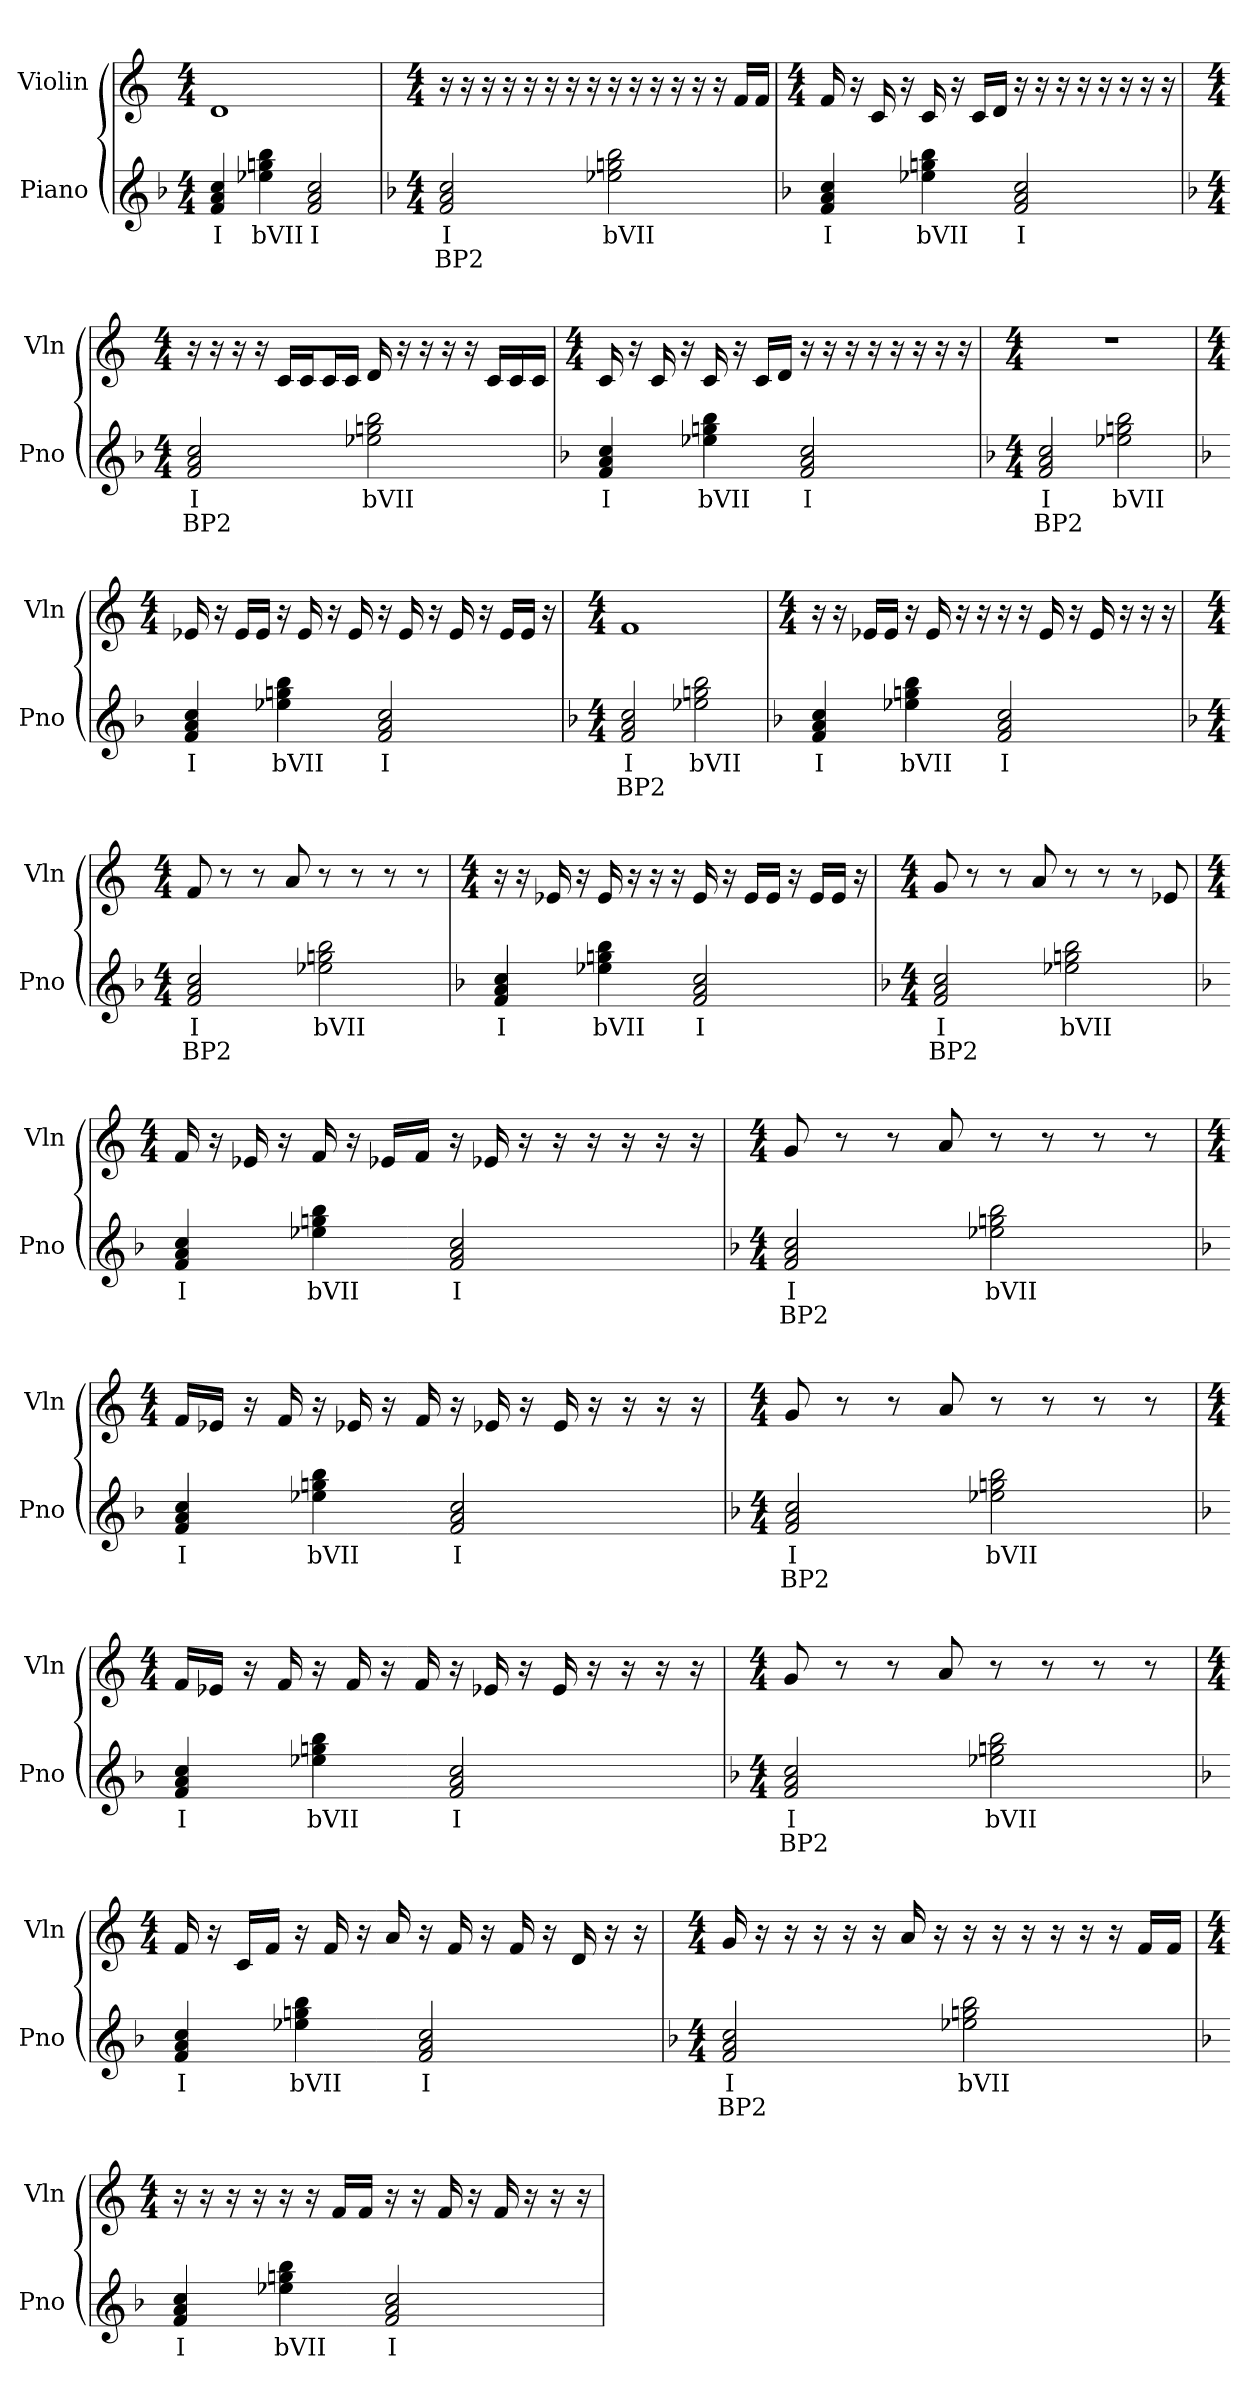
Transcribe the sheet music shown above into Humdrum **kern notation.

**kern	**text	**text	**kern
*part2	*part2	*part2	*part1
*staff2	*staff2	*staff2	*staff1
*I"Piano	*	*	*I"Violin
*I'Pno	*	*	*I'Vln
*k[b-]	*	*	*
*F:	*	*	*
*M4/4	*	*	*M4/4
=	=	=	=
4f 4a 4cc	I	.	1d
4ee-X 4ggn 4bb-	bVII	.	.
2f 2a 2cc	I	.	.
=	=	=	=
*k[b-]	*	*	*
*F:	*	*	*
*M4/4	*	*	*M4/4
2f 2a 2cc	I	BP2	16r
.	.	.	16r
.	.	.	16r
.	.	.	16r
.	.	.	16r
.	.	.	16r
.	.	.	16r
.	.	.	16r
2ee-X 2ggn 2bb-	bVII	.	16r
.	.	.	16r
.	.	.	16r
.	.	.	16r
.	.	.	16r
.	.	.	16r
.	.	.	16fLL
.	.	.	16fJJ
=	=	=	=
*k[b-]	*	*	*
*F:	*	*	*
*	*	*	*M4/4
4f 4a 4cc	I	.	16f
.	.	.	16r
.	.	.	16c
.	.	.	16r
4ee-X 4ggn 4bb-	bVII	.	16c
.	.	.	16r
.	.	.	16cLL
.	.	.	16dJJ
2f 2a 2cc	I	.	16r
.	.	.	16r
.	.	.	16r
.	.	.	16r
.	.	.	16r
.	.	.	16r
.	.	.	16r
.	.	.	16r
=	=	=	=
*k[b-]	*	*	*
*F:	*	*	*
*M4/4	*	*	*M4/4
2f 2a 2cc	I	BP2	16r
.	.	.	16r
.	.	.	16r
.	.	.	16r
.	.	.	16cLL
.	.	.	16cJ
.	.	.	16cL
.	.	.	16cJJ
2ee-X 2ggn 2bb-	bVII	.	16d
.	.	.	16r
.	.	.	16r
.	.	.	16r
.	.	.	16r
.	.	.	16cLL
.	.	.	16c
.	.	.	16cJJ
=	=	=	=
*k[b-]	*	*	*
*F:	*	*	*
*	*	*	*M4/4
4f 4a 4cc	I	.	16c
.	.	.	16r
.	.	.	16c
.	.	.	16r
4ee-X 4ggn 4bb-	bVII	.	16c
.	.	.	16r
.	.	.	16cLL
.	.	.	16dJJ
2f 2a 2cc	I	.	16r
.	.	.	16r
.	.	.	16r
.	.	.	16r
.	.	.	16r
.	.	.	16r
.	.	.	16r
.	.	.	16r
=	=	=	=
*k[b-]	*	*	*
*F:	*	*	*
*M4/4	*	*	*M4/4
2f 2a 2cc	I	BP2	1r
2ee-X 2ggn 2bb-	bVII	.	.
=	=	=	=
*k[b-]	*	*	*
*F:	*	*	*
*	*	*	*M4/4
4f 4a 4cc	I	.	16e-X
.	.	.	16r
.	.	.	16e-LL
.	.	.	16e-JJ
4ee-X 4ggn 4bb-	bVII	.	16r
.	.	.	16e-
.	.	.	16r
.	.	.	16e-
2f 2a 2cc	I	.	16r
.	.	.	16e-
.	.	.	16r
.	.	.	16e-
.	.	.	16r
.	.	.	16e-LL
.	.	.	16e-JJ
.	.	.	16r
=	=	=	=
*k[b-]	*	*	*
*F:	*	*	*
*M4/4	*	*	*M4/4
2f 2a 2cc	I	BP2	1f
2ee-X 2ggn 2bb-	bVII	.	.
=	=	=	=
*k[b-]	*	*	*
*F:	*	*	*
*	*	*	*M4/4
4f 4a 4cc	I	.	16r
.	.	.	16r
.	.	.	16e-XLL
.	.	.	16e-JJ
4ee-X 4ggn 4bb-	bVII	.	16r
.	.	.	16e-
.	.	.	16r
.	.	.	16r
2f 2a 2cc	I	.	16r
.	.	.	16r
.	.	.	16e-
.	.	.	16r
.	.	.	16e-
.	.	.	16r
.	.	.	16r
.	.	.	16r
=	=	=	=
*k[b-]	*	*	*
*F:	*	*	*
*M4/4	*	*	*M4/4
2f 2a 2cc	I	BP2	8f
.	.	.	8r
.	.	.	8r
.	.	.	8a
2ee-X 2ggn 2bb-	bVII	.	8r
.	.	.	8r
.	.	.	8r
.	.	.	8r
=	=	=	=
*k[b-]	*	*	*
*F:	*	*	*
*	*	*	*M4/4
4f 4a 4cc	I	.	16r
.	.	.	16r
.	.	.	16e-X
.	.	.	16r
4ee-X 4ggn 4bb-	bVII	.	16e-
.	.	.	16r
.	.	.	16r
.	.	.	16r
2f 2a 2cc	I	.	16e-
.	.	.	16r
.	.	.	16e-LL
.	.	.	16e-JJ
.	.	.	16r
.	.	.	16e-LL
.	.	.	16e-JJ
.	.	.	16r
=	=	=	=
*k[b-]	*	*	*
*F:	*	*	*
*M4/4	*	*	*M4/4
2f 2a 2cc	I	BP2	8g
.	.	.	8r
.	.	.	8r
.	.	.	8a
2ee-X 2ggn 2bb-	bVII	.	8r
.	.	.	8r
.	.	.	8r
.	.	.	8e-X
=	=	=	=
*k[b-]	*	*	*
*F:	*	*	*
*	*	*	*M4/4
4f 4a 4cc	I	.	16f
.	.	.	16r
.	.	.	16e-X
.	.	.	16r
4ee-X 4ggn 4bb-	bVII	.	16f
.	.	.	16r
.	.	.	16e-XLL
.	.	.	16fJJ
2f 2a 2cc	I	.	16r
.	.	.	16e-X
.	.	.	16r
.	.	.	16r
.	.	.	16r
.	.	.	16r
.	.	.	16r
.	.	.	16r
=	=	=	=
*k[b-]	*	*	*
*F:	*	*	*
*M4/4	*	*	*M4/4
2f 2a 2cc	I	BP2	8g
.	.	.	8r
.	.	.	8r
.	.	.	8a
2ee-X 2ggn 2bb-	bVII	.	8r
.	.	.	8r
.	.	.	8r
.	.	.	8r
=	=	=	=
*k[b-]	*	*	*
*F:	*	*	*
*	*	*	*M4/4
4f 4a 4cc	I	.	16fLL
.	.	.	16e-XJJ
.	.	.	16r
.	.	.	16f
4ee-X 4ggn 4bb-	bVII	.	16r
.	.	.	16e-X
.	.	.	16r
.	.	.	16f
2f 2a 2cc	I	.	16r
.	.	.	16e-X
.	.	.	16r
.	.	.	16e-
.	.	.	16r
.	.	.	16r
.	.	.	16r
.	.	.	16r
=	=	=	=
*k[b-]	*	*	*
*F:	*	*	*
*M4/4	*	*	*M4/4
2f 2a 2cc	I	BP2	8g
.	.	.	8r
.	.	.	8r
.	.	.	8a
2ee-X 2ggn 2bb-	bVII	.	8r
.	.	.	8r
.	.	.	8r
.	.	.	8r
=	=	=	=
*k[b-]	*	*	*
*F:	*	*	*
*	*	*	*M4/4
4f 4a 4cc	I	.	16fLL
.	.	.	16e-XJJ
.	.	.	16r
.	.	.	16f
4ee-X 4ggn 4bb-	bVII	.	16r
.	.	.	16f
.	.	.	16r
.	.	.	16f
2f 2a 2cc	I	.	16r
.	.	.	16e-X
.	.	.	16r
.	.	.	16e-
.	.	.	16r
.	.	.	16r
.	.	.	16r
.	.	.	16r
=	=	=	=
*k[b-]	*	*	*
*F:	*	*	*
*M4/4	*	*	*M4/4
2f 2a 2cc	I	BP2	8g
.	.	.	8r
.	.	.	8r
.	.	.	8a
2ee-X 2ggn 2bb-	bVII	.	8r
.	.	.	8r
.	.	.	8r
.	.	.	8r
=	=	=	=
*k[b-]	*	*	*
*F:	*	*	*
*	*	*	*M4/4
4f 4a 4cc	I	.	16f
.	.	.	16r
.	.	.	16cLL
.	.	.	16fJJ
4ee-X 4ggn 4bb-	bVII	.	16r
.	.	.	16f
.	.	.	16r
.	.	.	16a
2f 2a 2cc	I	.	16r
.	.	.	16f
.	.	.	16r
.	.	.	16f
.	.	.	16r
.	.	.	16d
.	.	.	16r
.	.	.	16r
=	=	=	=
*k[b-]	*	*	*
*F:	*	*	*
*M4/4	*	*	*M4/4
2f 2a 2cc	I	BP2	16g
.	.	.	16r
.	.	.	16r
.	.	.	16r
.	.	.	16r
.	.	.	16r
.	.	.	16a
.	.	.	16r
2ee-X 2ggn 2bb-	bVII	.	16r
.	.	.	16r
.	.	.	16r
.	.	.	16r
.	.	.	16r
.	.	.	16r
.	.	.	16fLL
.	.	.	16fJJ
=	=	=	=
*k[b-]	*	*	*
*F:	*	*	*
*	*	*	*M4/4
4f 4a 4cc	I	.	16r
.	.	.	16r
.	.	.	16r
.	.	.	16r
4ee-X 4ggn 4bb-	bVII	.	16r
.	.	.	16r
.	.	.	16fLL
.	.	.	16fJJ
2f 2a 2cc	I	.	16r
.	.	.	16r
.	.	.	16f
.	.	.	16r
.	.	.	16f
.	.	.	16r
.	.	.	16r
.	.	.	16r
=	=	=	=
*-	*-	*-	*-
